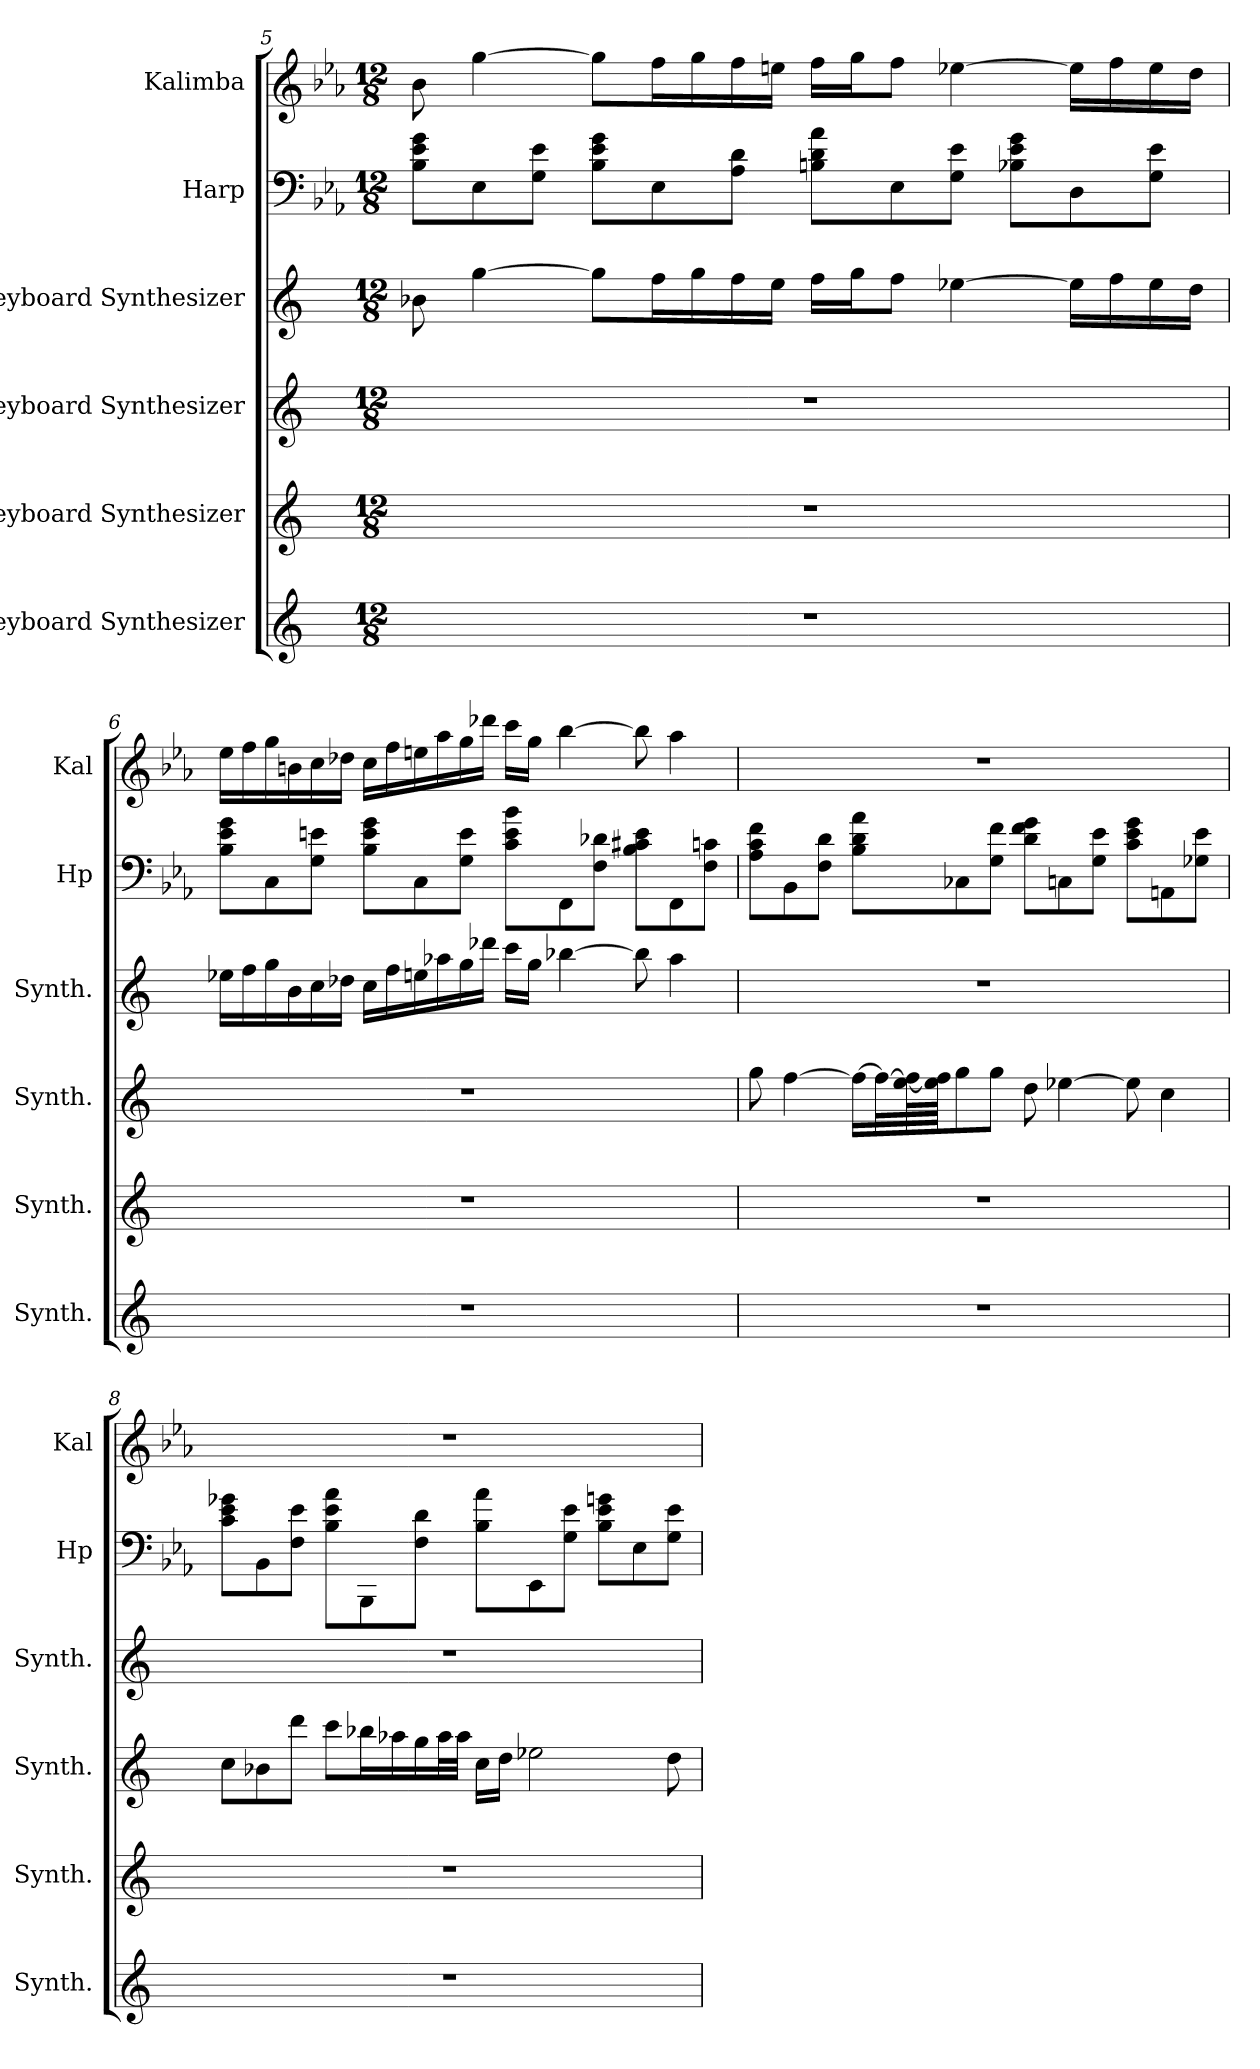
**kern	**kern	**kern	**kern	**kern	**kern
*part6	*part5	*part4	*part3	*part2	*part1
*staff6	*staff5	*staff4	*staff3	*staff2	*staff1
*I"Keyboard Synthesizer	*I"Keyboard Synthesizer	*I"Keyboard Synthesizer	*I"Keyboard Synthesizer	*I"Harp	*I"Kalimba
*I'Synth.	*I'Synth.	*I'Synth.	*I'Synth.	*I'Hp	*I'Kal
!!LO:PB:g=z
*clefG2	*clefG2	*clefG2	*clefG2	*clefF4	*clefG2
*k[]	*k[]	*k[]	*k[]	*k[b-e-a-]	*k[b-e-a-]
*M12/8	*M12/8	*M12/8	*M12/8	*M12/8	*M12/8
=5	=5	=5	=5	=5	=5
1.r	1.r	1.r	8b-X\	8B-\ 8e-\ 8g\L	8b-\
.	.	.	[4gg\	8E-\	[4gg\
.	.	.	.	8G\ 8e-\J	.
.	.	.	8gg\L]	8B-\ 8e-\ 8g\L	8gg\L]
.	.	.	16ff\L	8E-\	16ff\L
.	.	.	16gg\	.	16gg\
.	.	.	16ff\	8A-\ 8d\J	16ff\
.	.	.	16ee\JJ	.	16een\JJ
.	.	.	16ff\LL	8Bn\ 8d\ 8a-\L	16ff\LL
.	.	.	16gg\J	.	16gg\J
.	.	.	8ff\J	8E-\	8ff\J
.	.	.	[4ee-X\	8G\ 8e-\J	[4ee-X\
.	.	.	.	8B-X\ 8e-\ 8g\L	.
.	.	.	16ee-\LL]	8D\	16ee-\LL]
.	.	.	16ff\	.	16ff\
.	.	.	16ee-\	8G\ 8e-\J	16ee-\
.	.	.	16dd\JJ	.	16dd\JJ
!!LO:LB:g=z
=6	=6	=6	=6	=6	=6
1.r	1.r	1.r	16ee-X\LL	8B-\ 8e-\ 8g\L	16ee-\LL
.	.	.	16ff\	.	16ff\
.	.	.	16gg\	8C\	16gg\
.	.	.	16b\	.	16bn\
.	.	.	16cc\	8G\ 8en\J	16cc\
.	.	.	16dd-X\JJ	.	16dd-X\JJ
.	.	.	16cc\LL	8B-\ 8e\ 8g\L	16cc\LL
.	.	.	16ff\	.	16ff\
.	.	.	16een\	8C\	16een\
.	.	.	16aa-X\	.	16aa-\
.	.	.	16gg\	8G\ 8e\J	16gg\
.	.	.	16ddd-X\JJ	.	16ddd-X\JJ
.	.	.	16ccc\LL	8c\ 8e\ 8b-\L	16ccc\LL
.	.	.	16gg\JJ	.	16gg\JJ
.	.	.	[4bb-X\	8FF\	[4bb-\
.	.	.	.	8F\ 8d-X\J	.
.	.	.	8bb-\]	8B-\ 8c#X\ 8e\L	8bb-\]
.	.	.	4aa-\	8FF\	4aa-\
.	.	.	.	8F\ 8cn\J	.
!!LO:PB:g=z
=7	=7	=7	=7	=7	=7
1.r	1.r	8gg\	1.r	8A-\ 8c\ 8f\L	1.r
.	.	[4ff\	.	8BB-\	.
.	.	.	.	8F\ 8d\J	.
.	.	16ff\LL_	.	8B-\ 8d\ 8a-\L	.
.	.	32ff\L_	.	.	.
.	.	[64ee\ 64ff\]L	.	.	.
.	.	64ee\] 64ff\JJJ	.	.	.
.	.	8gg\	.	8C-X\	.
.	.	8gg\J	.	8G\ 8f\J	.
.	.	8dd\	.	8d\ 8f\ 8g\L	.
.	.	[4ee-X\	.	8Cn\	.
.	.	.	.	8G\ 8e-\J	.
.	.	8ee-\]	.	8c\ 8e-\ 8g\L	.
.	.	4cc\	.	8AAn\	.
.	.	.	.	8G-X\ 8e-\J	.
=8	=8	=8	=8	=8	=8
1.r	1.r	8cc\L	1.r	8c\ 8e-\ 8g-X\L	1.r
.	.	8b-X\	.	8BB-\	.
.	.	8ddd\J	.	8F\ 8e-\J	.
.	.	8ccc\L	.	8B-\ 8e-\ 8a-\L	.
.	.	16bb-X\L	.	8BBB-\	.
.	.	16aa-X\	.	.	.
.	.	16gg\	.	8F\ 8d\J	.
.	.	32aa-\L	.	.	.
.	.	32aa-\JJJ	.	.	.
.	.	16cc\LL	.	8B-\ 8a-\L	.
.	.	16dd\JJ	.	.	.
.	.	2ee-X\	.	8EE-\	.
.	.	.	.	8G\ 8e-\J	.
.	.	.	.	8B-\ 8e-\ 8gn\L	.
.	.	.	.	8E-\	.
.	.	8dd\	.	8G\ 8e-\J	.
=	=	=	=	=	=
*-	*-	*-	*-	*-	*-
